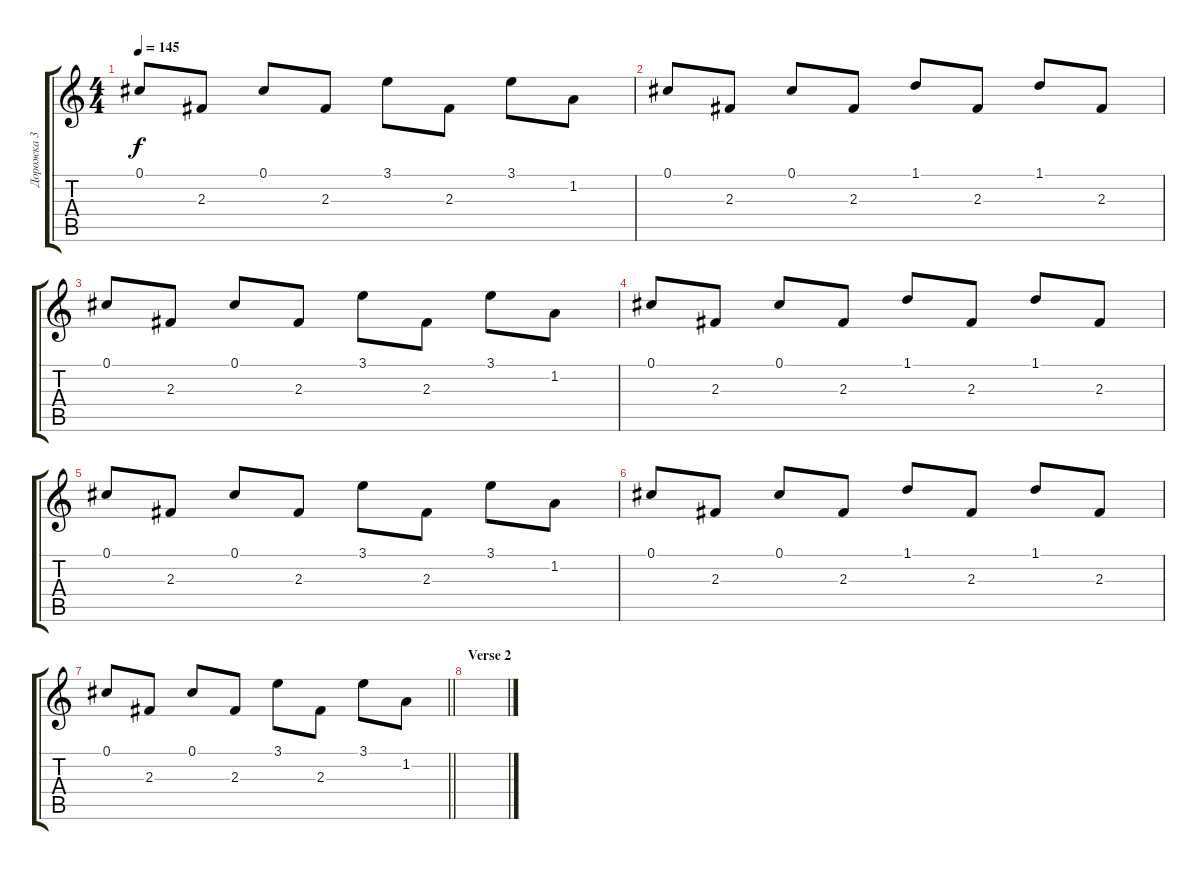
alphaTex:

\track ("Дорожка 3" "Дорожка 3") {instrument distortionguitar}
\staff {score tabs}
\tuning (Db4 Ab3 E3 B2 Gb2 B1) {hide}
\ts (4 4)
\tempo 145
\clef g2
\ks c
0.1.8{dy f} 2.3.8 0.1.8 2.3.8 3.1.8 2.3.8 3.1.8 1.2.8 |
0.1.8 2.3.8 0.1.8 2.3.8 1.1.8 2.3.8 1.1.8 2.3.8 |
0.1.8 2.3.8 0.1.8 2.3.8 3.1.8 2.3.8 3.1.8 1.2.8 |
0.1.8 2.3.8 0.1.8 2.3.8 1.1.8 2.3.8 1.1.8 2.3.8 |
0.1.8 2.3.8 0.1.8 2.3.8 3.1.8 2.3.8 3.1.8 1.2.8 |
0.1.8 2.3.8 0.1.8 2.3.8 1.1.8 2.3.8 1.1.8 2.3.8 |
\barLineRight lightlight
0.1.8 2.3.8 0.1.8 2.3.8 3.1.8 2.3.8 3.1.8 1.2.8 |
\section ("" "Verse 2")
